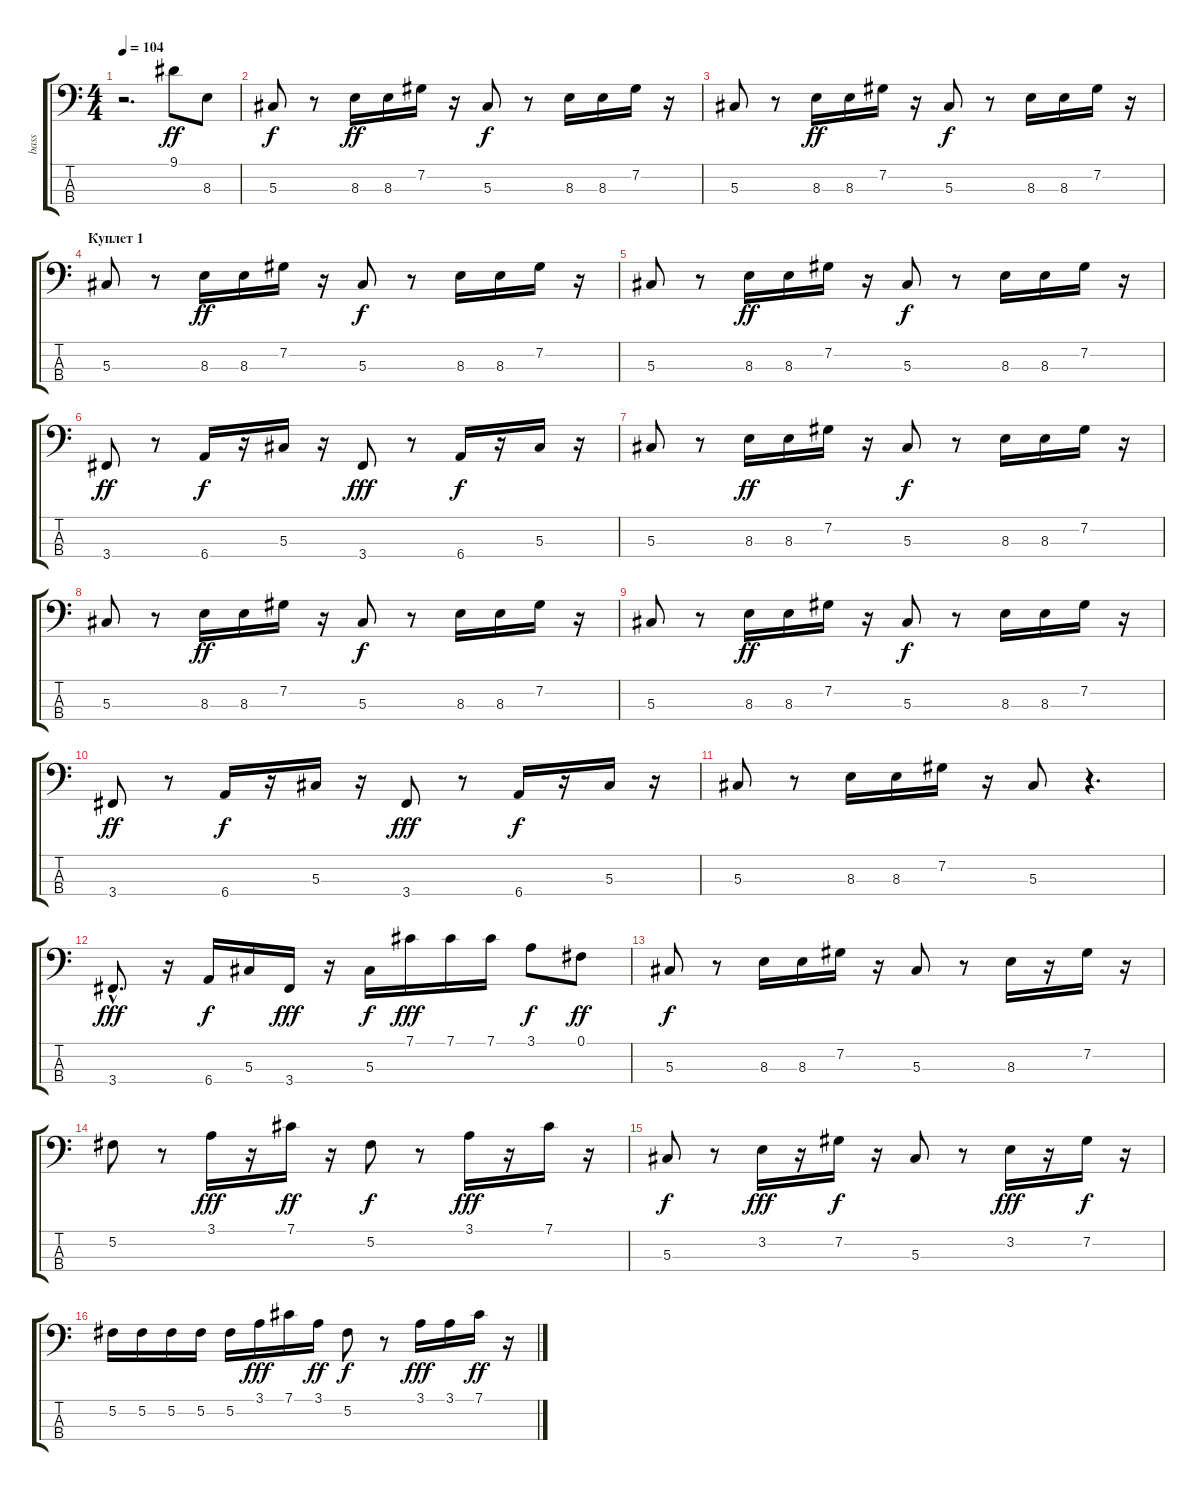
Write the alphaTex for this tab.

\track ("bass" "bass") {instrument electricbassfinger}
\staff {score tabs}
\tuning (Gb2 Db2 Ab1 Eb1) {hide}
\ts (4 4)
\tempo 104
\clef f4
\ks c
r.2{d dy ff instrument electricbassfinger} 9.1.8 8.3.8 |
5.3.8{dy f} r.8 8.3.16{dy ff} 8.3.16 7.2.16 r.16 5.3.8{dy f} r.8 8.3.16 8.3.16 7.2.16 r.16 |
5.3.8 r.8 8.3.16{dy ff} 8.3.16 7.2.16 r.16 5.3.8{dy f} r.8 8.3.16 8.3.16 7.2.16 r.16 |
\section ("" "Куплет 1")
5.3.8 r.8 8.3.16{dy ff} 8.3.16 7.2.16 r.16 5.3.8{dy f} r.8 8.3.16 8.3.16 7.2.16 r.16 |
5.3.8 r.8 8.3.16{dy ff} 8.3.16 7.2.16 r.16 5.3.8{dy f} r.8 8.3.16 8.3.16 7.2.16 r.16 |
3.4.8{dy ff} r.8 6.4.16{dy f} r.16 5.3.16 r.16 3.4.8{dy fff} r.8 6.4.16{dy f} r.16 5.3.16 r.16 |
5.3.8 r.8 8.3.16{dy ff} 8.3.16 7.2.16 r.16 5.3.8{dy f} r.8 8.3.16 8.3.16 7.2.16 r.16 |
5.3.8 r.8 8.3.16{dy ff} 8.3.16 7.2.16 r.16 5.3.8{dy f} r.8 8.3.16 8.3.16 7.2.16 r.16 |
5.3.8 r.8 8.3.16{dy ff} 8.3.16 7.2.16 r.16 5.3.8{dy f} r.8 8.3.16 8.3.16 7.2.16 r.16 |
3.4.8{dy ff} r.8 6.4.16{dy f} r.16 5.3.16 r.16 3.4.8{dy fff} r.8 6.4.16{dy f} r.16 5.3.16 r.16 |
5.3.8 r.8 8.3.16 8.3.16 7.2.16 r.16 5.3.8 r.4{d} |
3.4{hac}.8{d dy fff} r.16 6.4.16{dy f} 5.3.16 3.4.16{dy fff} r.16 5.3.16{dy f} 7.1.16{dy fff} 7.1.16 7.1.16 3.1.8{dy f} 0.1.8{dy ff} |
5.3.8{dy f} r.8 8.3.16 8.3.16 7.2.16 r.16 5.3.8 r.8 8.3.16 r.16 7.2.16 r.16 |
5.2.8 r.8 3.1.16{dy fff} r.16 7.1.16{dy ff} r.16 5.2.8{dy f} r.8 3.1.16{dy fff} r.16 7.1.16 r.16 |
5.3.8{dy f} r.8 3.2.16{dy fff} r.16 7.2.16{dy f} r.16 5.3.8 r.8 3.2.16{dy fff} r.16 7.2.16{dy f} r.16 |
5.2.16 5.2.16 5.2.16 5.2.16 5.2.16 3.1.16{dy fff} 7.1.16 3.1.16{dy ff} 5.2.8{dy f} r.8 3.1.16{dy fff} 3.1.16 7.1.16{dy ff} r.16
